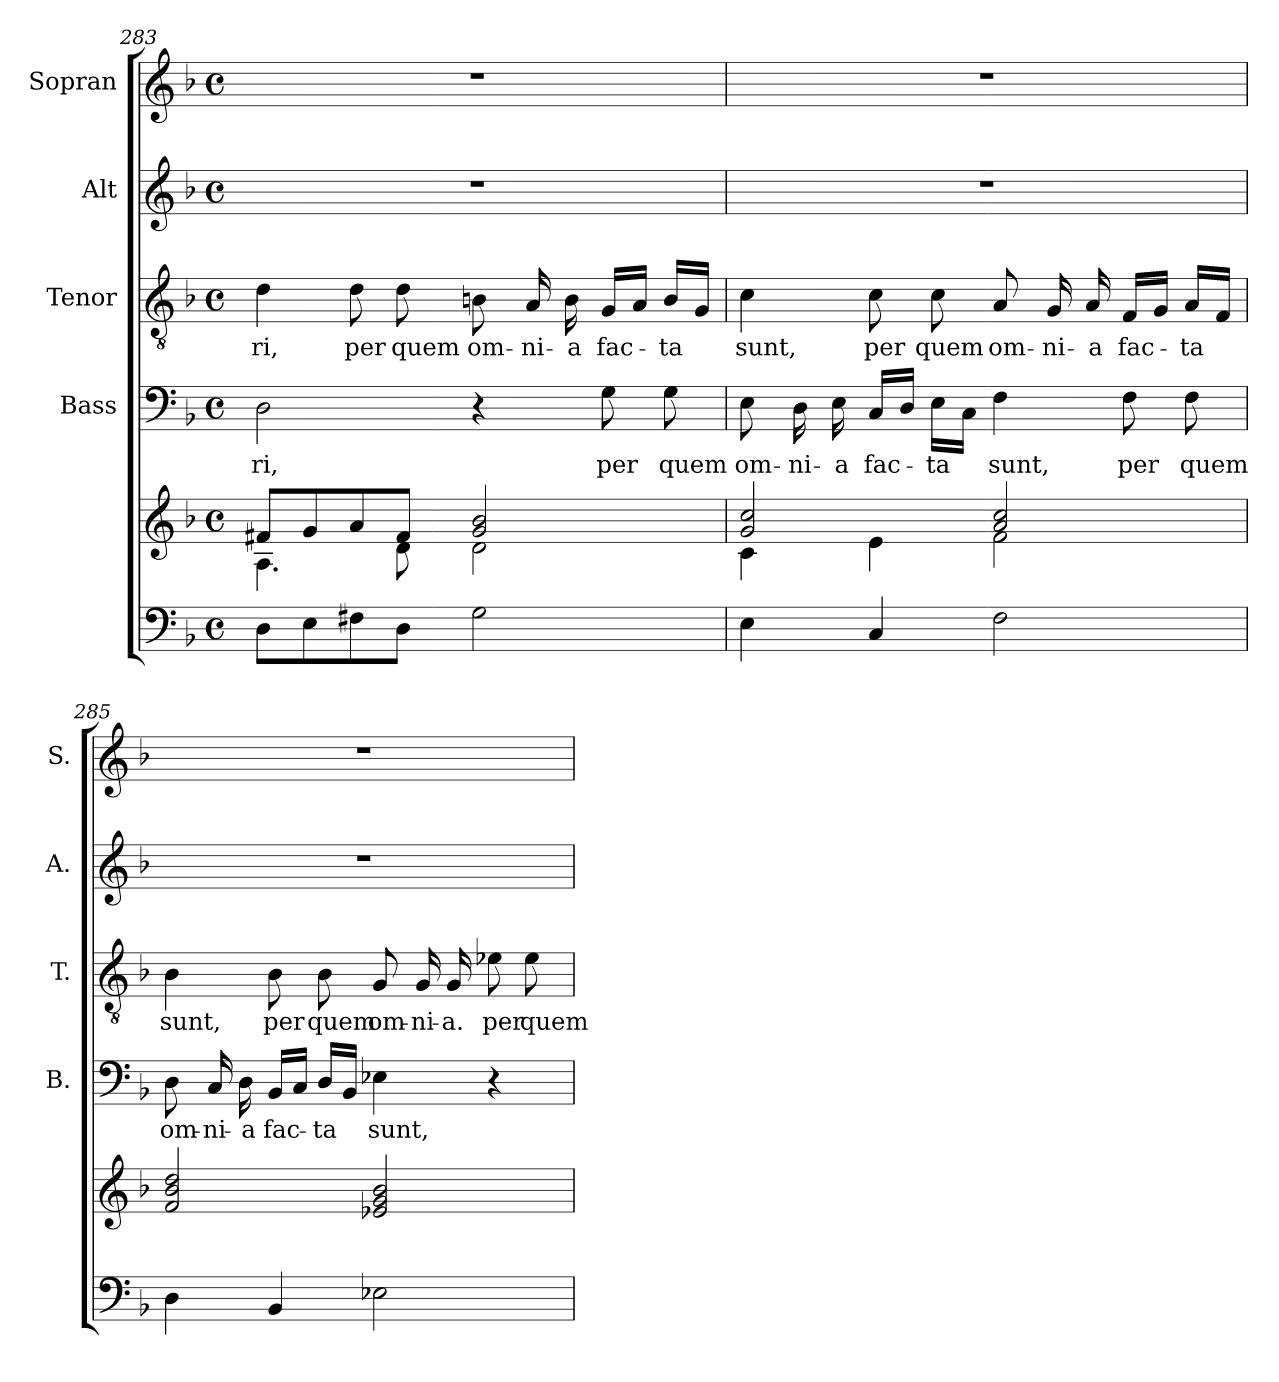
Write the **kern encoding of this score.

**kern	**kern	**kern	**text	**kern	**text	**kern	**kern
*part5	*part5	*part4	*part4	*part3	*part3	*part2	*part1
*staff6	*staff5	*staff4	*staff4	*staff3	*staff3	*staff2	*staff1
*	*	*I"Bass	*	*I"Tenor	*	*I"Alt	*I"Sopran
*	*	*I'B.	*	*I'T.	*	*I'A.	*I'S.
!!LO:LB:g=z
*clefF4	*clefG2	*clefF4	*	*clefGv2	*	*clefG2	*clefG2
*k[b-]	*k[b-]	*k[b-]	*	*k[b-]	*	*k[b-]	*k[b-]
*F:	*F:	*F:	*	*F:	*	*F:	*F:
*M4/4	*M4/4	*M4/4	*	*M4/4	*	*M4/4	*M4/4
*met(c)	*met(c)	*met(c)	*	*met(c)	*	*met(c)	*met(c)
=283	=283	=283	=283	=283	=283	=283	=283
*	*^	*	*	*	*	*	*
!	!	!	!	!LO:LY:b	!	!LO:LY:b	!	!
8D\L	8f#X/L	4.A\	2D\	-ri,	4d\	-ri,	1r	1r
8E\	8g/	.	.	.	.	.	.	.
!	!	!	!	!	!	!LO:LY:b	!	!
8F#X\	8a/	.	.	.	8d\	per	.	.
!	!	!	!	!	!	!LO:LY:b	!	!
8D\J	8f#/J	8d\	.	.	8d\	quem	.	.
!	!	!	!	!	!	!LO:LY:b	!	!
2G\	2g/ 2b-/	2d\	4r	.	8Bn\	om-	.	.
!	!	!	!	!	!	!LO:LY:b	!	!
.	.	.	.	.	16A/	-ni-	.	.
!	!	!	!	!	!	!LO:LY:b	!	!
.	.	.	.	.	16B\	-a	.	.
!	!	!	!	!LO:LY:b	!	!LO:LY:b	!	!
.	.	.	8G\	per	16G/LL	fac-	.	.
.	.	.	.	.	16A/JJ	.	.	.
!	!	!	!	!LO:LY:b	!	!LO:LY:b	!	!
.	.	.	8G\	quem	16B/LL	-ta	.	.
.	.	.	.	.	16G/JJ	.	.	.
=284	=284	=284	=284	=284	=284	=284	=284	=284
!	!	!	!	!LO:LY:b	!	!LO:LY:b	!	!
4E\	2g/ 2cc/	4c\	8E\	om-	4c\	sunt,	1r	1r
!	!	!	!	!LO:LY:b	!	!	!	!
.	.	.	16D\	-ni-	.	.	.	.
!	!	!	!	!LO:LY:b	!	!	!	!
.	.	.	16E\	-a	.	.	.	.
!	!	!	!	!LO:LY:b	!	!LO:LY:b	!	!
4C/	.	4e\	16C/LL	fac-	8c\	per	.	.
.	.	.	16D/JJ	.	.	.	.	.
!	!	!	!	!LO:LY:b	!	!LO:LY:b	!	!
.	.	.	16E\LL	-ta	8c\	quem	.	.
.	.	.	16C\JJ	.	.	.	.	.
!	!	!	!	!LO:LY:b	!	!LO:LY:b	!	!
2F\	2a/ 2cc/	2f\	4F\	sunt,	8A/	om-	.	.
!	!	!	!	!	!	!LO:LY:b	!	!
.	.	.	.	.	16G/	-ni-	.	.
!	!	!	!	!	!	!LO:LY:b	!	!
.	.	.	.	.	16A/	-a	.	.
!	!	!	!	!LO:LY:b	!	!LO:LY:b	!	!
.	.	.	8F\	per	16F/LL	fac-	.	.
.	.	.	.	.	16G/JJ	.	.	.
!	!	!	!	!LO:LY:b	!	!LO:LY:b	!	!
.	.	.	8F\	quem	16A/LL	-ta	.	.
.	.	.	.	.	16F/JJ	.	.	.
*	*v	*v	*	*	*	*	*	*
=285	=285	=285	=285	=285	=285	=285	=285
!	!	!	!LO:LY:b	!	!LO:LY:b	!	!
4D\	2f/ 2b-/ 2dd/	8D\	om-	4B-\	sunt,	1r	1r
!	!	!	!LO:LY:b	!	!	!	!
.	.	16C/	-ni-	.	.	.	.
!	!	!	!LO:LY:b	!	!	!	!
.	.	16D\	-a	.	.	.	.
!	!	!	!LO:LY:b	!	!LO:LY:b	!	!
4BB-/	.	16BB-/LL	fac-	8B-\	per	.	.
.	.	16C/JJ	.	.	.	.	.
!	!	!	!LO:LY:b	!	!LO:LY:b	!	!
.	.	16D/LL	-ta	8B-\	quem	.	.
.	.	16BB-/JJ	.	.	.	.	.
!	!	!	!LO:LY:b	!	!LO:LY:b	!	!
2E-X\	2e-X/ 2g/ 2b-/	4E-X\	sunt,	8G/	om-	.	.
!	!	!	!	!	!LO:LY:b	!	!
.	.	.	.	16G/	-ni-	.	.
!	!	!	!	!	!LO:LY:b	!	!
.	.	.	.	16G/	-a.	.	.
!	!	!	!	!	!LO:LY:b	!	!
.	.	4r	.	8e-X\	per	.	.
!	!	!	!	!	!LO:LY:b	!	!
.	.	.	.	8e-\	quem	.	.
=	=	=	=	=	=	=	=
*-	*-	*-	*-	*-	*-	*-	*-
